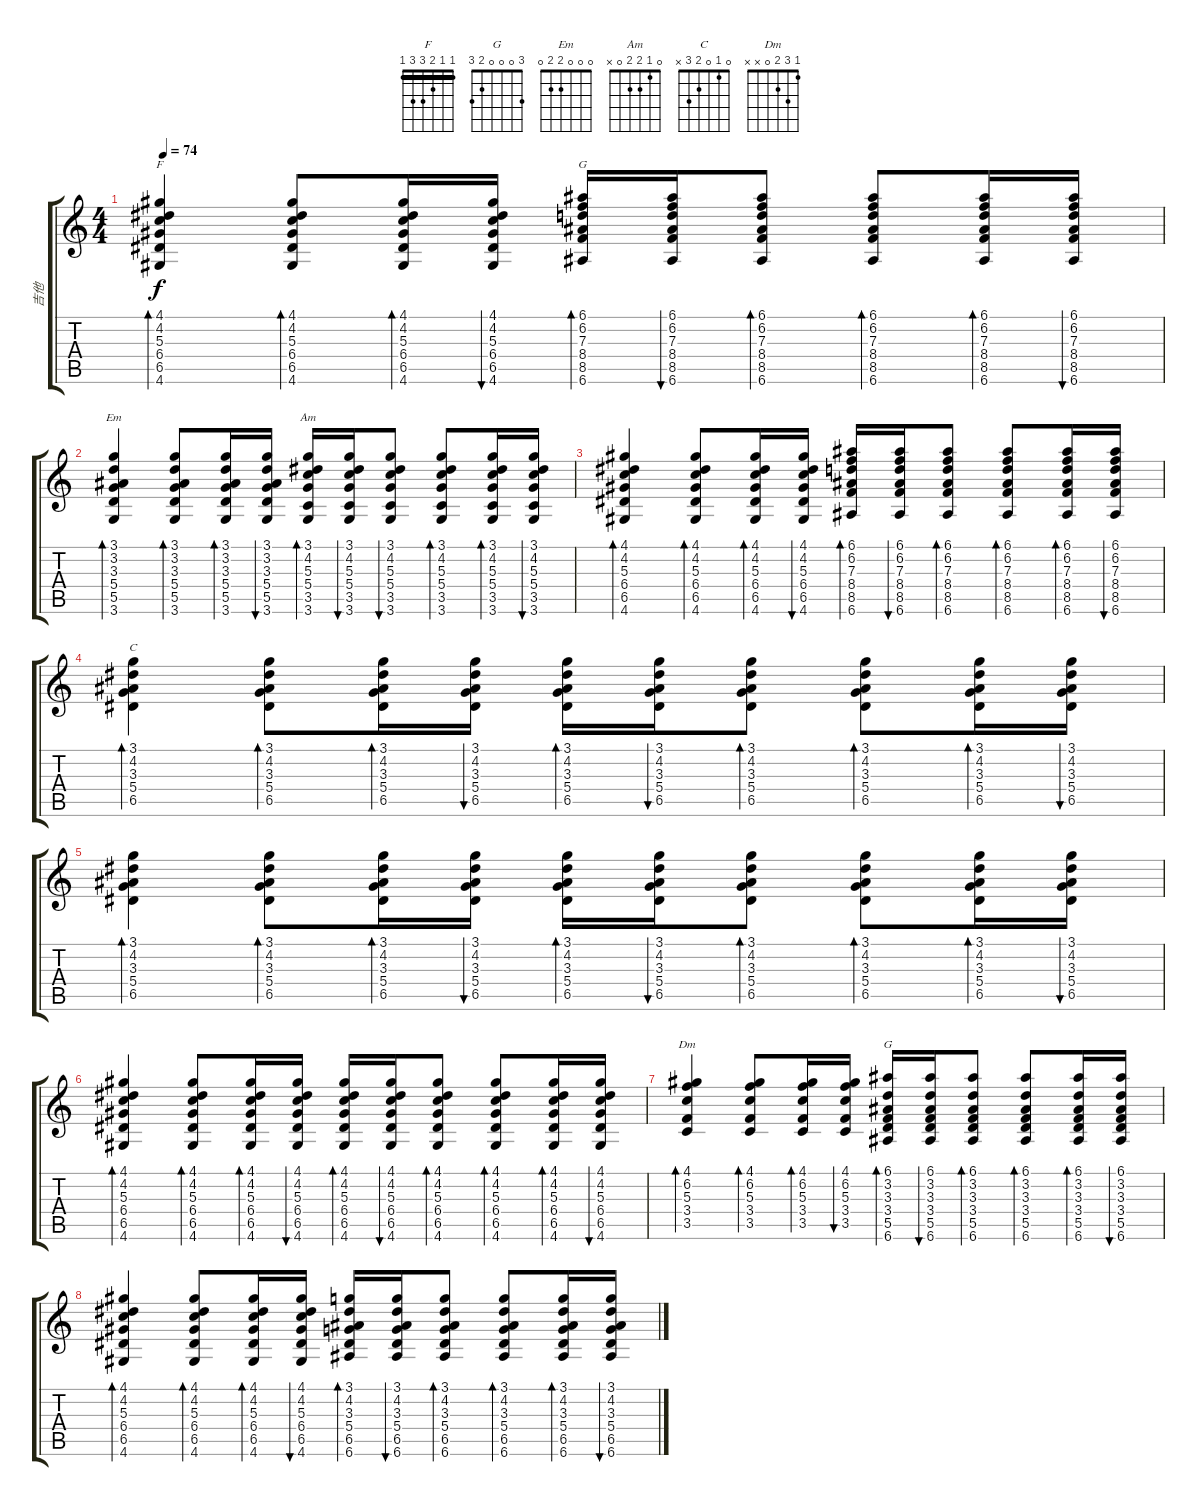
\track ("吉他" "吉他") {instrument acousticguitarsteel}
\staff {score tabs}
\tuning (E4 B3 G3 D3 A2 E2) {hide}
\chord ("F" 1 1 2 3 3 1) {barre 1}
\chord ("G" 3 3 4 5 5 3) {barre 3}
\chord ("Em" 0 0 0 2 2 0)
\chord ("Am" 0 1 2 2 0 x)
\chord ("C" 0 1 0 2 3 x)
\chord ("Dm" 1 3 2 0 x x)
\chord ("G" 3 0 0 0 2 3)
\ts (4 4)
\tempo 74
\clef g2
\ks c
(4.1 4.2 5.3 6.4 6.5 4.6).4{bd 30 ch "F" dy f} (4.1 4.2 5.3 6.4 6.5 4.6).8{bd 30} (4.1 4.2 5.3 6.4 6.5 4.6).16{bd 30} (4.1 4.2 5.3 6.4 6.5 4.6).16{bu 30} (6.1 6.2 7.3 8.4 8.5 6.6).16{bd 30 ch "G"} (6.1 6.2 7.3 8.4 8.5 6.6).16{bu 30} (6.1 6.2 7.3 8.4 8.5 6.6).8{bd 30} (6.1 6.2 7.3 8.4 8.5 6.6).8{bd 30} (6.1 6.2 7.3 8.4 8.5 6.6).16{bd 30} (6.1 6.2 7.3 8.4 8.5 6.6).16{bu 30} |
(3.1 3.2 3.3 5.4 5.5 3.6).4{bd 30 ch "Em"} (3.1 3.2 3.3 5.4 5.5 3.6).8{bd 30} (3.1 3.2 3.3 5.4 5.5 3.6).16{bd 30} (3.1 3.2 3.3 5.4 5.5 3.6).16{bu 30} (3.1 4.2 5.3 5.4 3.5 3.6).16{bd 30 ch "Am"} (3.1 4.2 5.3 5.4 3.5 3.6).16{bu 30} (3.1 4.2 5.3 5.4 3.5 3.6).8{bu 30} (3.1 4.2 5.3 5.4 3.5 3.6).8{bd 30} (3.1 4.2 5.3 5.4 3.5 3.6).16{bd 30} (3.1 4.2 5.3 5.4 3.5 3.6).16{bu 30} |
(4.1 4.2 5.3 6.4 6.5 4.6).4{bd 30} (4.1 4.2 5.3 6.4 6.5 4.6).8{bd 30} (4.1 4.2 5.3 6.4 6.5 4.6).16{bd 30} (4.1 4.2 5.3 6.4 6.5 4.6).16{bu 30} (6.1 6.2 7.3 8.4 8.5 6.6).16{bd 30} (6.1 6.2 7.3 8.4 8.5 6.6).16{bu 30} (6.1 6.2 7.3 8.4 8.5 6.6).8{bd 30} (6.1 6.2 7.3 8.4 8.5 6.6).8{bd 30} (6.1 6.2 7.3 8.4 8.5 6.6).16{bd 30} (6.1 6.2 7.3 8.4 8.5 6.6).16{bu 30} |
(3.1 4.2 3.3 5.4 6.5).4{bd 30 ch "C"} (3.1 4.2 3.3 5.4 6.5).8{bd 30} (3.1 4.2 3.3 5.4 6.5).16{bd 30} (3.1 4.2 3.3 5.4 6.5).16{bu 30} (3.1 4.2 3.3 5.4 6.5).16{bd 30} (3.1 4.2 3.3 5.4 6.5).16{bu 30} (3.1 4.2 3.3 5.4 6.5).8{bd 30} (3.1 4.2 3.3 5.4 6.5).8{bd 30} (3.1 4.2 3.3 5.4 6.5).16{bd 30} (3.1 4.2 3.3 5.4 6.5).16{bu 30} |
(3.1 4.2 3.3 5.4 6.5).4{bd 30} (3.1 4.2 3.3 5.4 6.5).8{bd 30} (3.1 4.2 3.3 5.4 6.5).16{bd 30} (3.1 4.2 3.3 5.4 6.5).16{bu 30} (3.1 4.2 3.3 5.4 6.5).16{bd 30} (3.1 4.2 3.3 5.4 6.5).16{bu 30} (3.1 4.2 3.3 5.4 6.5).8{bd 30} (3.1 4.2 3.3 5.4 6.5).8{bd 30} (3.1 4.2 3.3 5.4 6.5).16{bd 30} (3.1 4.2 3.3 5.4 6.5).16{bu 30} |
(4.1 4.2 5.3 6.4 6.5 4.6).4{bd 30} (4.1 4.2 5.3 6.4 6.5 4.6).8{bd 30} (4.1 4.2 5.3 6.4 6.5 4.6).16{bd 30} (4.1 4.2 5.3 6.4 6.5 4.6).16{bu 30} (4.1 4.2 5.3 6.4 6.5 4.6).16{bd 30} (4.1 4.2 5.3 6.4 6.5 4.6).16{bu 30} (4.1 4.2 5.3 6.4 6.5 4.6).8{bd 30} (4.1 4.2 5.3 6.4 6.5 4.6).8{bd 30} (4.1 4.2 5.3 6.4 6.5 4.6).16{bd 30} (4.1 4.2 5.3 6.4 6.5 4.6).16{bu 30} |
(4.1 6.2 5.3 3.4 3.5).4{bd 30 ch "Dm"} (4.1 6.2 5.3 3.4 3.5).8{bd 30} (4.1 6.2 5.3 3.4 3.5).16{bd 30} (4.1 6.2 5.3 3.4 3.5).16{bu 30} (6.1 3.2 3.3 3.4 5.5 6.6).16{bd 30 ch "G"} (6.1 3.2 3.3 3.4 5.5 6.6).16{bu 30} (6.1 3.2 3.3 3.4 5.5 6.6).8{bd 30} (6.1 3.2 3.3 3.4 5.5 6.6).8{bd 30} (6.1 3.2 3.3 3.4 5.5 6.6).16{bd 30} (6.1 3.2 3.3 3.4 5.5 6.6).16{bu 30} |
(4.1 4.2 5.3 6.4 6.5 4.6).4{bd 30} (4.1 4.2 5.3 6.4 6.5 4.6).8{bd 30} (4.1 4.2 5.3 6.4 6.5 4.6).16{bd 30} (4.1 4.2 5.3 6.4 6.5 4.6).16{bu 30} (3.1 4.2 3.3 5.4 6.5 6.6).16{bd 30} (3.1 4.2 3.3 5.4 6.5 6.6).16{bu 30} (3.1 4.2 3.3 5.4 6.5 6.6).8{bd 30} (3.1 4.2 3.3 5.4 6.5 6.6).8{bd 30} (3.1 4.2 3.3 5.4 6.5 6.6).16{bd 30} (3.1 4.2 3.3 5.4 6.5 6.6).16{bu 30}
